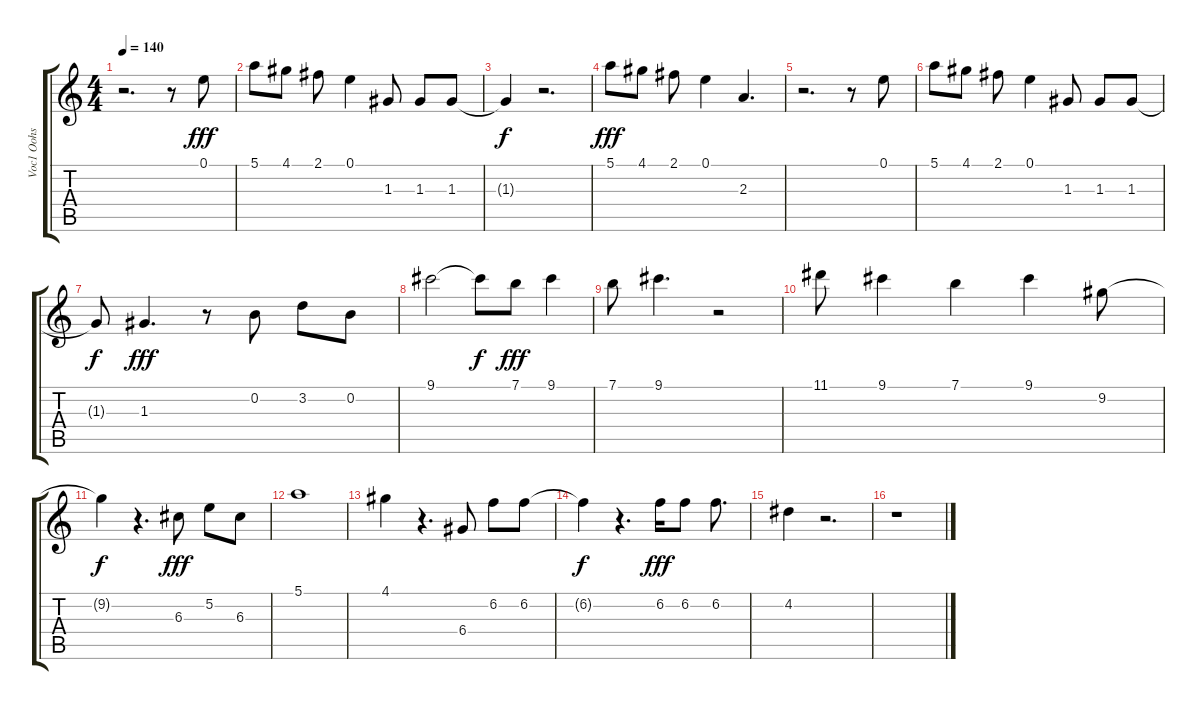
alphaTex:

\track ("Voc1 Oohs" "Voc1 Oohs") {instrument acousticguitarnylon}
\staff {score tabs}
\tuning (E4 B3 G3 D3 A2 E2) {hide}
\ts (4 4)
\tempo 140
\clef g2
\ks c
r.2{d dy fff} r.8 0.1.8 |
5.1.8 4.1.8 2.1.8 0.1.4 1.3.8 1.3.8 1.3.8 |
1.3{t}.4{dy f} r.2{d} |
5.1.8{dy fff} 4.1.8 2.1.8 0.1.4 2.3.4{d} |
r.2{d} r.8 0.1.8 |
5.1.8 4.1.8 2.1.8 0.1.4 1.3.8 1.3.8 1.3.8 |
1.3{t}.8{dy f} 1.3.4{d dy fff} r.8 0.2.8 3.2.8 0.2.8 |
9.1.2 9.1{t}.8{dy f} 7.1.8{dy fff} 9.1.4 |
7.1.8 9.1.4{d} r.2 |
11.1.8 9.1.4 7.1.4 9.1.4 9.2.8 |
9.2{t}.4{dy f} r.4{d} 6.3.8{dy fff} 5.2.8 6.3.8 |
5.1.1 |
4.1.4 r.4{d} 6.4.8 6.2.8 6.2.8 |
6.2{t}.4{dy f} r.4{d} 6.2.16{dy fff} 6.2.8 6.2.8{d} |
4.2.4 r.2{d} |
r.1
